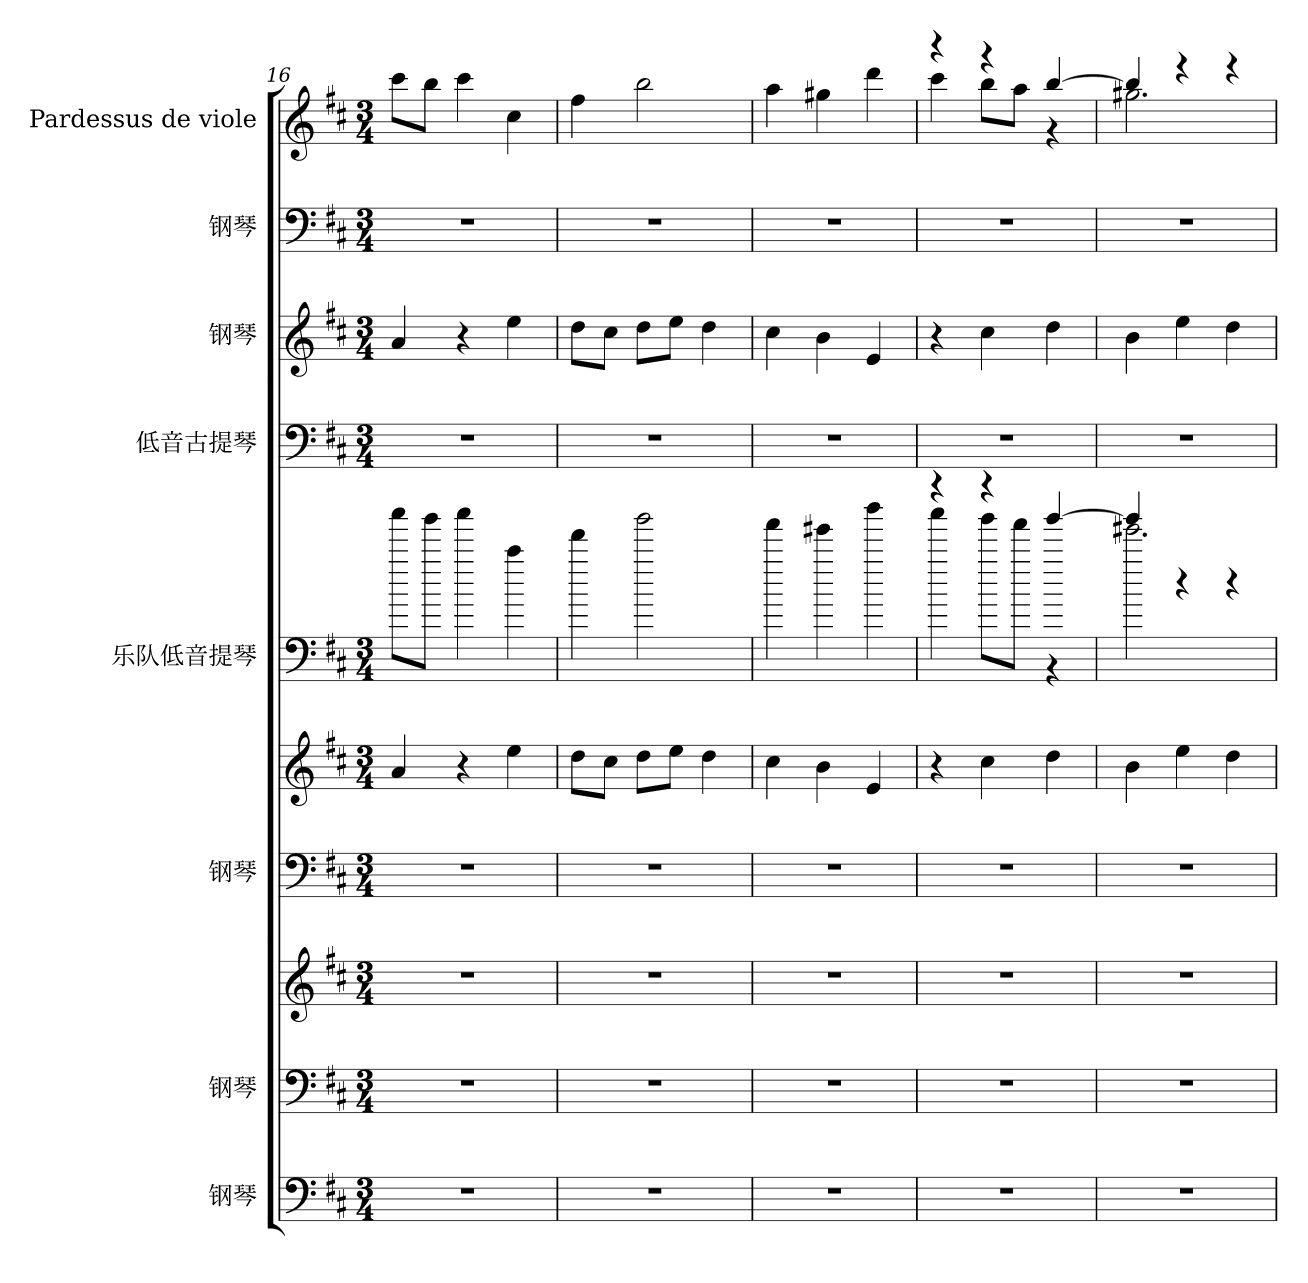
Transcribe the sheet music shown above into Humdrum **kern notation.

**kern	**kern	**kern	**kern	**kern	**kern	**kern	**kern	**kern	**kern
*part8	*part7	*part7	*part6	*part6	*part5	*part4	*part3	*part2	*part1
*staff10	*staff9	*staff8	*staff7	*staff6	*staff5	*staff4	*staff3	*staff2	*staff1
*I"钢琴	*I"钢琴	*	*I"钢琴	*	*I"乐队低音提琴	*I"低音古提琴	*I"钢琴	*I"钢琴	*I"Pardessus de viole
*	*	*	*	*	*	*	*	*	*I'Pds. v.
*clefF4	*clefF4	*clefG2	*clefF4	*clefG2	*clefF4	*clefF4	*clefG2	*clefF4	*clefG2
*	*	*	*	*	*ITrd7c12	*	*	*	*
*k[f#c#]	*k[f#c#]	*k[f#c#]	*k[f#c#]	*k[f#c#]	*k[f#c#]	*k[f#c#]	*k[f#c#]	*k[f#c#]	*k[f#c#]
*M3/4	*M3/4	*M3/4	*M3/4	*M3/4	*M3/4	*M3/4	*M3/4	*M3/4	*M3/4
=16	=16	=16	=16	=16	=16	=16	=16	=16	=16
2.r	2.r	2.r	2.r	4a/	8ccc#\L	2.r	4a/	2.r	8ccc#\L
.	.	.	.	.	8bb\J	.	.	.	8bb\J
.	.	.	.	4r	4ccc#\	.	4r	.	4ccc#\
.	.	.	.	4ee\	4cc#\	.	4ee\	.	4cc#\
=17	=17	=17	=17	=17	=17	=17	=17	=17	=17
2.r	2.r	2.r	2.r	8dd\L	4ff#\	2.r	8dd\L	2.r	4ff#\
.	.	.	.	8cc#\J	.	.	8cc#\J	.	.
.	.	.	.	8dd\L	2bb\	.	8dd\L	.	2bb\
.	.	.	.	8ee\J	.	.	8ee\J	.	.
.	.	.	.	4dd\	.	.	4dd\	.	.
!!LO:PB:g=z
=18	=18	=18	=18	=18	=18	=18	=18	=18	=18
2.r	2.r	2.r	2.r	4cc#\	4aa\	2.r	4cc#\	2.r	4aa\
.	.	.	.	4b\	4gg#X\	.	4b\	.	4gg#X\
.	.	.	.	4e/	4ddd\	.	4e/	.	4ddd\
=19	=19	=19	=19	=19	=19	=19	=19	=19	=19
*	*	*	*	*	*^	*	*	*	*^
2.r	2.r	2.r	2.r	4r	4r	4ccc#\	2.r	4r	2.r	4r	4ccc#\
.	.	.	.	4cc#\	4r	8bb\L	.	4cc#\	.	4r	8bb\L
.	.	.	.	.	.	8aa\J	.	.	.	.	8aa\J
.	.	.	.	4dd\	[4bb/	4r	.	4dd\	.	[4bb/	4r
=20	=20	=20	=20	=20	=20	=20	=20	=20	=20	=20	=20
2.r	2.r	2.r	2.r	4b\	4bb/]	2.gg#X\	2.r	4b\	2.r	4bb/]	2.gg#X\
.	.	.	.	4ee\	4r	.	.	4ee\	.	4r	.
.	.	.	.	4dd\	4r	.	.	4dd\	.	4r	.
*	*	*	*	*	*v	*v	*	*	*	*v	*v
=	=	=	=	=	=	=	=	=	=
*-	*-	*-	*-	*-	*-	*-	*-	*-	*-
